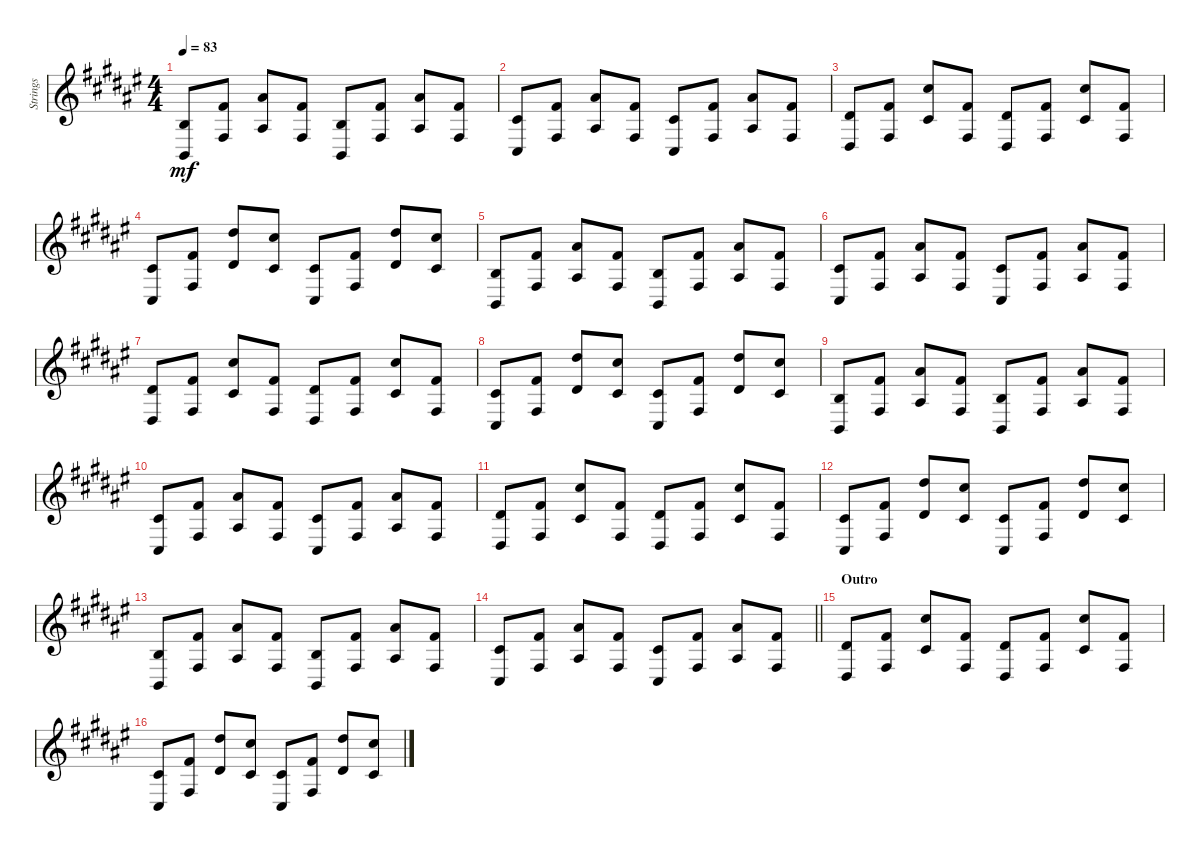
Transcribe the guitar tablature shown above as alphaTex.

\track ("Strings" "Strings") {instrument pizzicatostrings}
\staff {score}
\tuning (E4 B3 G3 D3 A2 E2) {hide}
\ts (4 4)
\tempo 83
\clef g2
\ks d#minor
(4.3 2.5).8{dy mf} (7.2 4.4).8 (6.1 3.3).8 (7.2 4.4).8 (4.3 2.5).8 (7.2 4.4).8 (6.1 3.3).8 (7.2 4.4).8 |
(6.3 4.5).8 (7.2 4.4).8 (6.1 3.3).8 (7.2 4.4).8 (6.3 4.5).8 (7.2 4.4).8 (6.1 3.3).8 (7.2 4.4).8 |
(8.3 6.5).8 (7.2 4.4).8 (9.1 6.3).8 (7.2 4.4).8 (8.3 6.5).8 (7.2 4.4).8 (9.1 6.3).8 (7.2 4.4).8 |
(6.3 4.5).8 (7.2 4.4).8 (11.1 4.2).8 (9.1 6.3).8 (6.3 4.5).8 (7.2 4.4).8 (11.1 4.2).8 (9.1 6.3).8 |
(4.3 2.5).8 (7.2 4.4).8 (6.1 3.3).8 (7.2 4.4).8 (4.3 2.5).8 (7.2 4.4).8 (6.1 3.3).8 (7.2 4.4).8 |
(6.3 4.5).8 (7.2 4.4).8 (6.1 3.3).8 (7.2 4.4).8 (6.3 4.5).8 (7.2 4.4).8 (6.1 3.3).8 (7.2 4.4).8 |
(8.3 6.5).8 (7.2 4.4).8 (9.1 6.3).8 (7.2 4.4).8 (8.3 6.5).8 (7.2 4.4).8 (9.1 6.3).8 (7.2 4.4).8 |
(6.3 4.5).8 (7.2 4.4).8 (11.1 4.2).8 (9.1 6.3).8 (6.3 4.5).8 (7.2 4.4).8 (11.1 4.2).8 (9.1 6.3).8 |
(4.3 2.5).8 (7.2 4.4).8 (6.1 3.3).8 (7.2 4.4).8 (4.3 2.5).8 (7.2 4.4).8 (6.1 3.3).8 (7.2 4.4).8 |
(6.3 4.5).8 (7.2 4.4).8 (6.1 3.3).8 (7.2 4.4).8 (6.3 4.5).8 (7.2 4.4).8 (6.1 3.3).8 (7.2 4.4).8 |
(8.3 6.5).8 (7.2 4.4).8 (9.1 6.3).8 (7.2 4.4).8 (8.3 6.5).8 (7.2 4.4).8 (9.1 6.3).8 (7.2 4.4).8 |
(6.3 4.5).8 (7.2 4.4).8 (11.1 4.2).8 (9.1 6.3).8 (6.3 4.5).8 (7.2 4.4).8 (11.1 4.2).8 (9.1 6.3).8 |
(4.3 2.5).8 (7.2 4.4).8 (6.1 3.3).8 (7.2 4.4).8 (4.3 2.5).8 (7.2 4.4).8 (6.1 3.3).8 (7.2 4.4).8 |
\barLineRight lightlight
(6.3 4.5).8 (7.2 4.4).8 (6.1 3.3).8 (7.2 4.4).8 (6.3 4.5).8 (7.2 4.4).8 (6.1 3.3).8 (7.2 4.4).8 |
\section ("" "Outro")
(8.3 6.5).8 (7.2 4.4).8 (9.1 6.3).8 (7.2 4.4).8 (8.3 6.5).8 (7.2 4.4).8 (9.1 6.3).8 (7.2 4.4).8 |
(6.3 4.5).8 (7.2 4.4).8 (11.1 4.2).8 (9.1 6.3).8 (6.3 4.5).8 (7.2 4.4).8 (11.1 4.2).8 (9.1 6.3).8
